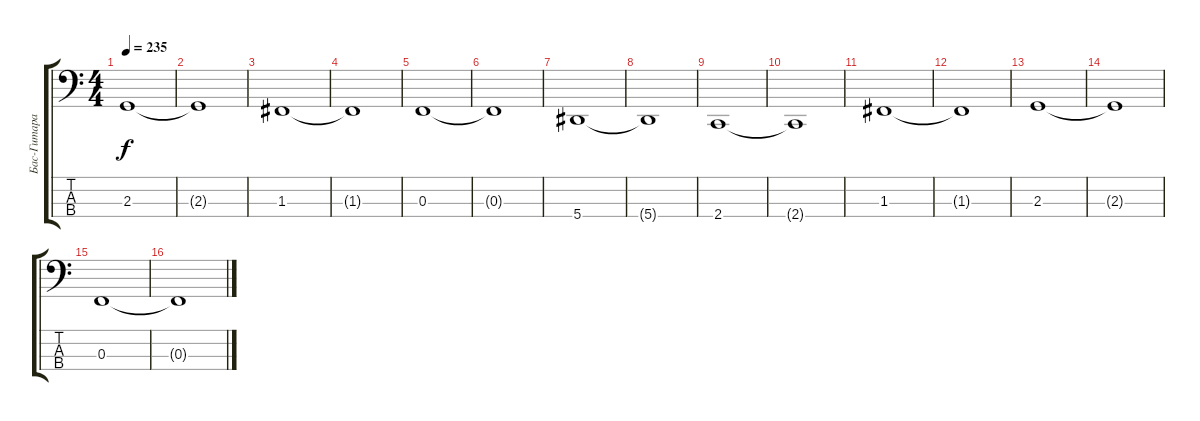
\track ("Бас-Гитара" "Бас-Гитара") {instrument electricbasspick}
\staff {score tabs}
\tuning (Eb2 Bb1 F1 Bb0) {hide}
\ts (4 4)
\tempo 235
\clef f4
\ks c
2.3.1{dy f} |
2.3{t}.1 |
1.3.1 |
1.3{t}.1 |
0.3.1 |
0.3{t}.1 |
5.4.1 |
5.4{t}.1 |
2.4.1 |
2.4{t}.1 |
1.3.1 |
1.3{t}.1 |
2.3.1 |
2.3{t}.1 |
0.3.1 |
0.3{t}.1
